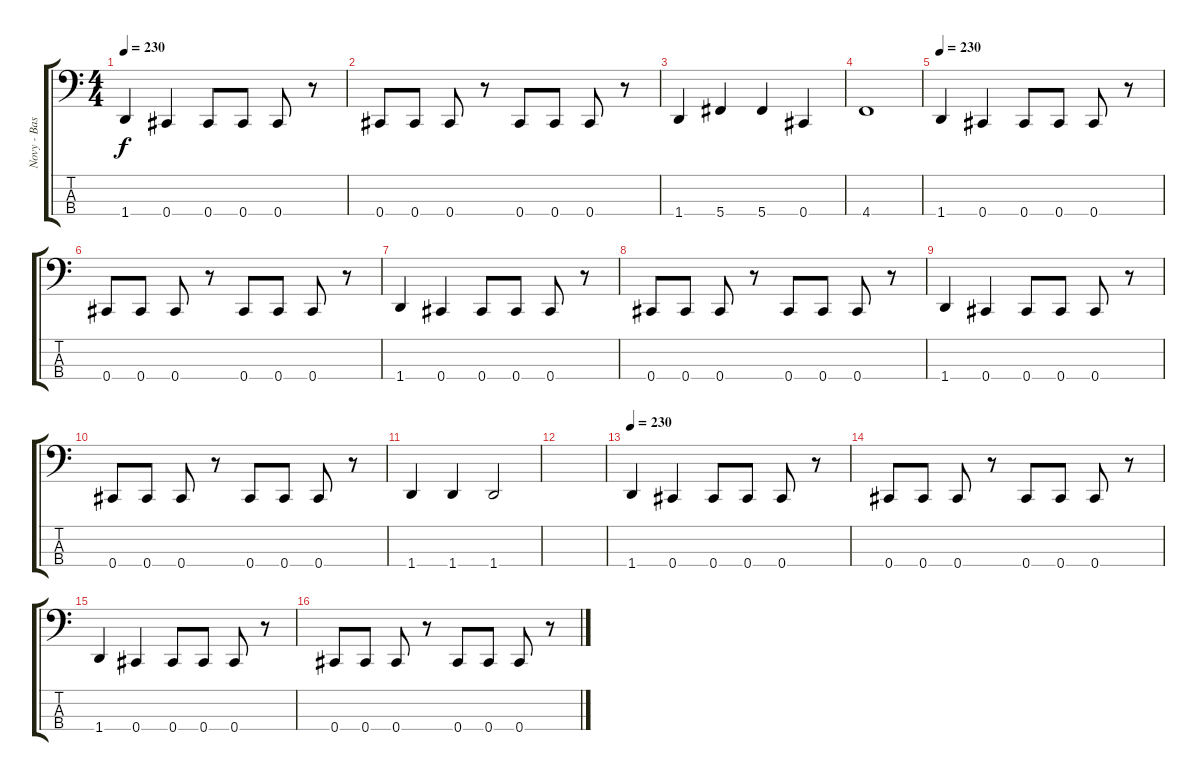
\track ("Novy - Bass" "Novy - Bas") {instrument electricbassfinger}
\staff {score tabs}
\tuning (E2 B1 Gb1 Db1) {hide}
\ts (4 4)
\tempo 230
\clef f4
\ks c
1.4.4{dy f} 0.4.4 0.4.8 0.4.8 0.4.8 r.8 |
0.4.8 0.4.8 0.4.8 r.8 0.4.8 0.4.8 0.4.8 r.8 |
1.4.4 5.4.4 5.4.4 0.4.4 |
4.4.1 |
\tempo 230
1.4.4 0.4.4 0.4.8 0.4.8 0.4.8 r.8 |
0.4.8 0.4.8 0.4.8 r.8 0.4.8 0.4.8 0.4.8 r.8 |
1.4.4 0.4.4 0.4.8 0.4.8 0.4.8 r.8 |
0.4.8 0.4.8 0.4.8 r.8 0.4.8 0.4.8 0.4.8 r.8 |
1.4.4 0.4.4 0.4.8 0.4.8 0.4.8 r.8 |
0.4.8 0.4.8 0.4.8 r.8 0.4.8 0.4.8 0.4.8 r.8 |
1.4.4 1.4.4 1.4.2 |
|
\tempo 230
1.4.4 0.4.4 0.4.8 0.4.8 0.4.8 r.8 |
0.4.8 0.4.8 0.4.8 r.8 0.4.8 0.4.8 0.4.8 r.8 |
1.4.4 0.4.4 0.4.8 0.4.8 0.4.8 r.8 |
0.4.8 0.4.8 0.4.8 r.8 0.4.8 0.4.8 0.4.8 r.8
